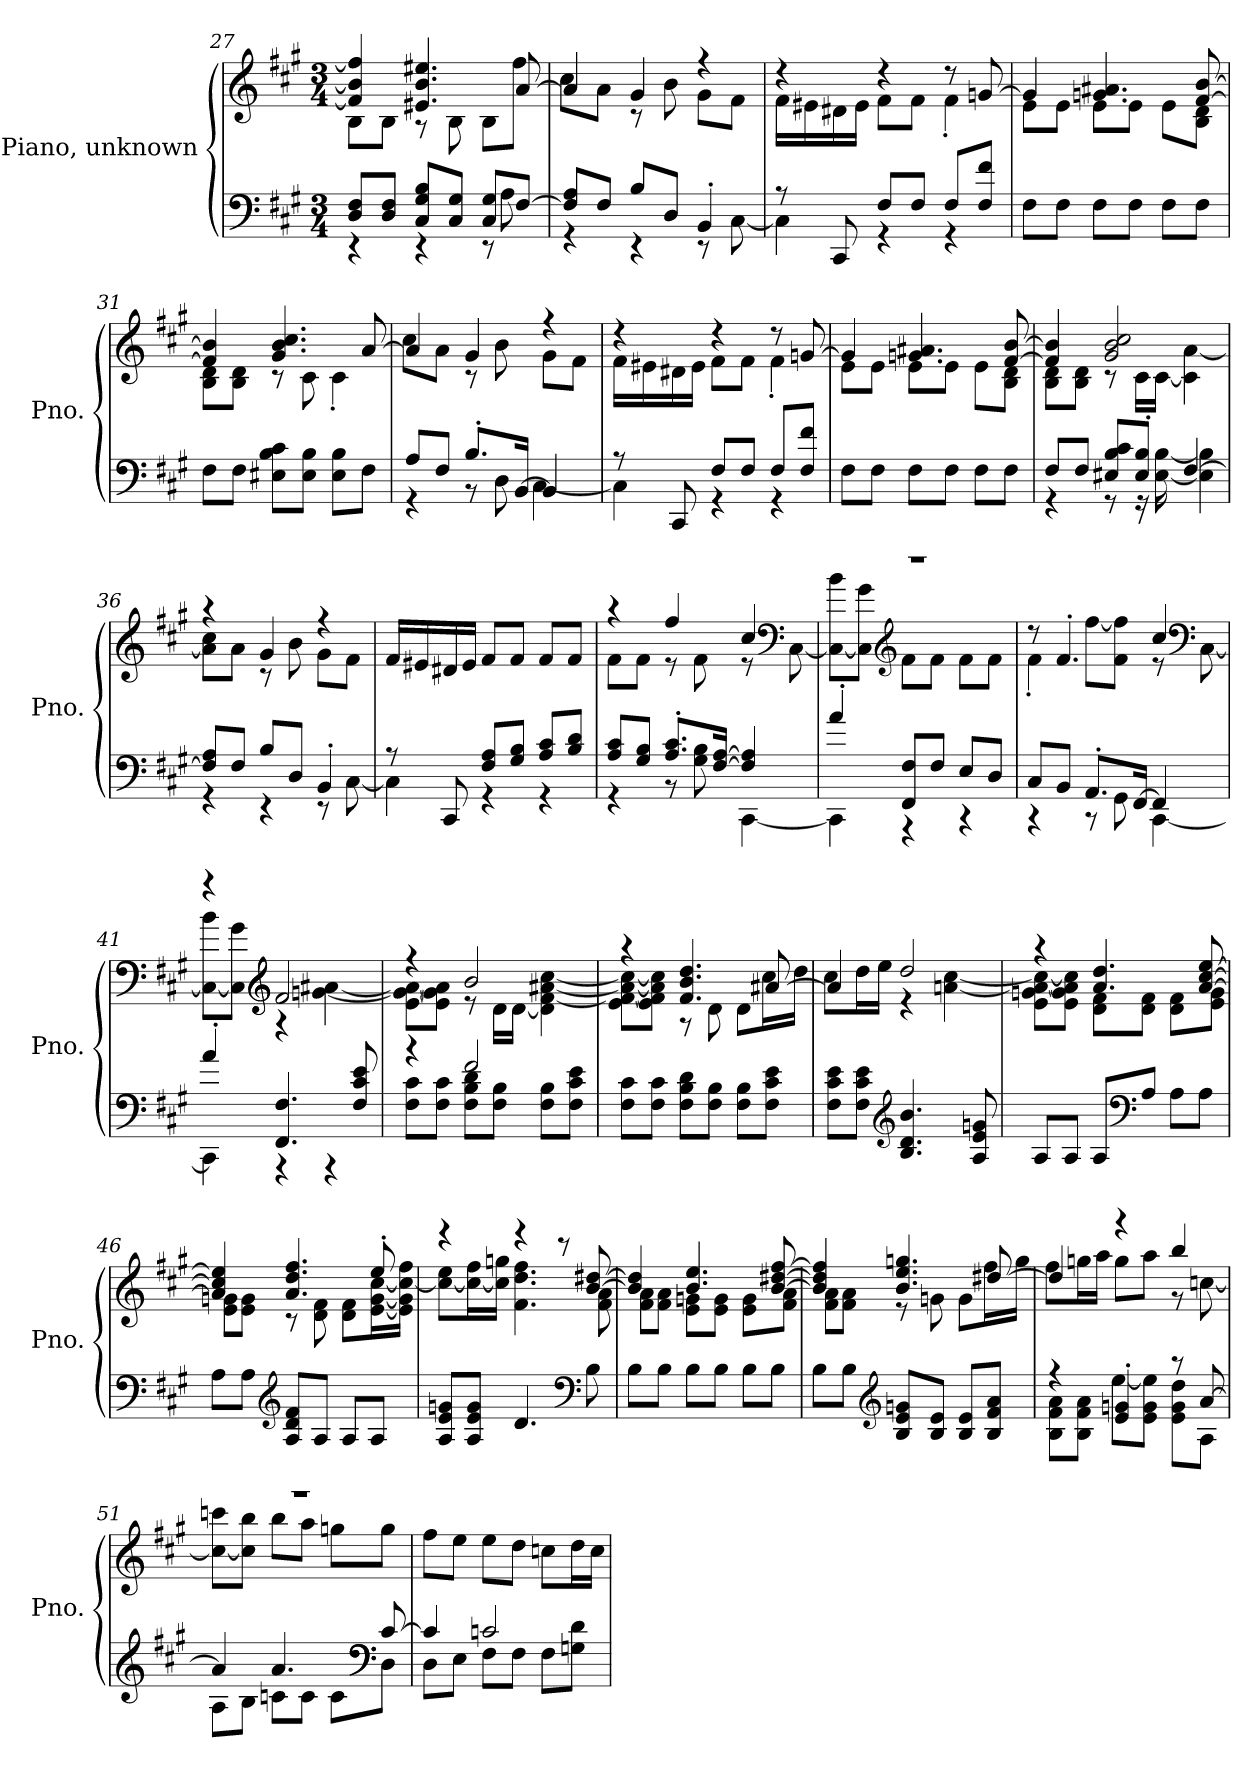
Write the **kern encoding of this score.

**kern	**kern
*part1	*part1
*staff2	*staff1
*I"Piano, unknown	*
*I'Pno.	*
!!LO:PB:g=z
*clefF4	*clefG2
*k[f#c#g#]	*k[f#c#g#]
*M3/4	*M3/4
=27	=27
*^	*^
8D/ 8F#/L	4r	4f#/] 4b/] 4ff#/]	8B\L
8D/ 8F#/J	.	.	8B\J
8C#/ 8G#/ 8B/L	4r	4.e#X/ 4.b/ 4.ee#X/	8r
8C#/ 8G#/J	.	.	8B\
8C#/ 8G#/L	8r	.	8B\L
[8F#/J	8A\	[8a/	8ff#\J
=28	=28	=28	=28
8F#/] 8A/L	4r	4a/]	8cc#\L
8F#/J	.	.	8a\J
8B/L	4r	4g#/	8r
8D/J	.	.	8b\
4BB'/	8r	4r	8g#\L
.	[8C#\	.	8f#\J
=29	=29	=29	=29
8r	4C#\]	4r	16f#\LL
.	.	.	16e#X\
8CC#/	.	.	16d#X\
.	.	.	16e#\JJ
8F#/L	4r	4r	8f#\L
8F#/J	.	.	8f#\J
8F#/L	4r	8r	4f#'\
8F#/ 8f#/J	.	[8gn/	.
*v	*v	*	*
=30	=30	=30
8F#\L	4g/]	8e\L
8F#\J	.	8e\J
8F#\L	4.gn/ 4.a#X/	8e\L
8F#\J	.	8e\J
8F#\L	.	8e\L
8F#\J	[8f#/ [8b/	8B\ 8d\J
!!LO:LB:g=z	!!
=31	=31	=31
8F#\L	4f#/] 4b/]	8B\ 8d\L
8F#\J	.	8B\ 8d\J
8E#X\ 8B\ 8c#\L	4.g#/ 4.b/ 4.cc#/	8r
8E#\ 8B\J	.	8c#\
8E#\ 8B\L	.	4c#'\
8F#\J	[8a/	.
=32	=32	=32
*^	*	*
8A/L	4r	4a/]	8cc#\L
8F#/J	.	.	8a\J
8.B'/L	8r	4g#/	8r
.	8D\	.	8b\
[16BB/Jk	.	.	.
4BB/]	[4C#\	4r	8g#\L
.	.	.	8f#\J
=33	=33	=33	=33
8r	4C#\]	4r	16f#\LL
.	.	.	16e#X\
8CC#/	.	.	16d#X\
.	.	.	16e#\JJ
8F#/L	4r	4r	8f#\L
8F#/J	.	.	8f#\J
8F#/L	4r	8r	4f#'\
8F#/ 8f#/J	.	[8gn/	.
*v	*v	*	*
=34	=34	=34
8F#\L	4g/]	8e\L
8F#\J	.	8e\J
8F#\L	4.gn/ 4.a#X/	8e\L
8F#\J	.	8e\J
8F#\L	.	8e\L
8F#\J	[8f#/ [8b/	8B\ 8d\J
!!LO:LB:g=z	!!
=35	=35	=35
*^	*	*
8F#/L	4r	4f#/] 4b/]	8B\ 8d\L
8F#/J	.	.	8B\ 8d\J
8E#X/ 8B/ 8c#/L	8r	2g#/ 2b/ 2cc#/	8r
8E#/' 8B/'J	16r	.	16c#\LL
.	[16E#\ [16B\	.	[16c#\JJ
[4F#/	4E#\] 4B\]	.	4c#\] [4a\
=36	=36	=36	=36
8F#/] 8A/L	4r	4r	8a\] 8cc#\L
8F#/J	.	.	8a\J
8B/L	4r	4g#/	8r
8D/J	.	.	8b\
4BB'/	8r	4r	8g#\L
.	[8C#\	.	8f#\J
*	*	*v	*v
=37	=37	=37
8r	4C#\]	16f#/LL
.	.	16e#X/
8CC#/	.	16d#X/
.	.	16e#/JJ
8F#/ 8A/L	4r	8f#/L
8G#/ 8B/J	.	8f#/J
8A/ 8c#/L	4r	8f#/L
8B/ 8d/J	.	8f#/J
=38	=38	=38
*	*	*^
8A/ 8c#/L	4r	4r	8f#\L
8G#/ 8B/J	.	.	8f#\J
8.A/' 8.c#/'L	8r	4ff#/	8r
.	8G#\ 8B\	.	8f#\
[16F#/ [16A/Jk	.	.	.
4F#/] 4A/]	[4CC#\	4cc#/	8r
*	*	*clefF4	*
.	.	.	[8C#\
!!LO:LB:g=z	!!
=39	=39	=39	=39
4a'/	4CC#\]	2.r	8C#\_ 8b\L
.	.	.	8C#\] 8g#\J
*	*	*clefG2	*
8FF#/ 8F#/L	4r	.	8f#\L
8F#/J	.	.	8f#\J
8E/L	4r	.	8f#\L
8D/J	.	.	8f#\J
=40	=40	=40	=40
8C#/L	4r	8r	4f#'\
8BB/J	.	4.f#'/	.
8.AA'/L	8r	.	[8ff#\L
.	8GG#\	.	8f#\ 8ff#\]J
[16FF#/Jk	.	.	.
4FF#/]	[4CC#\	4cc#/	8r
*	*	*clefF4	*
.	.	.	[8C#\
=41	=41	=41	=41
4a'/	4CC#\]	4r	8C#\_ 8b\L
.	.	.	8C#\] 8g#\J
*	*	*clefG2	*
4.FF#/ 4.F#/	4r	2f#/	4r
.	4r	.	[4gn\ [4a#X\
8F#/ 8c#/ 8e/	.	.	.
=42	=42	=42	=42
4r	8F#\ 8c#\L	4r	8e\ 8g\_ 8a#\_L
.	8F#\ 8c#\J	.	8e\ 8g\] 8a#\]J
2f#/	8F#\ 8B\ 8d\L	2b/	8r
.	8F#\ 8B\J	.	16d\LL
.	.	.	[16d\JJ
.	8F#\ 8B\L	.	4d\] [4f#\ [4a#X\ [4cc#\
.	8F#\ 8c#\ 8e\J	.	.
*v	*v	*	*
!!LO:LB:g=z	!!
=43	=43	=43
8F#\ 8c#\L	4r	8e\ 8f#\_ 8a#\_ 8cc#\_L
8F#\ 8c#\J	.	8e\ 8f#\] 8a#\] 8cc#\]J
8F#\ 8B\ 8d\L	4.f#/ 4.b/ 4.dd/	8r
8F#\ 8B\J	.	8d\
8F#\ 8B\L	.	8d\L
8F#\ 8c#\ 8e\J	[8a#X/	16cc#\L
.	.	16dd\JJ
=44	=44	=44
8F#\ 8c#\ 8e\L	4a#/]	8cc#\L
8F#\ 8c#\ 8e\J	.	16dd\L
.	.	16ee\JJ
*clefG2	*	*
4.B/ 4.d/ 4.b/	2dd/	4r
.	.	[4an\ [4cc#\
8A/ 8e/ 8gn/	.	.
=45	=45	=45
8A/L	4r	8e\ 8gn\ 8a\_ 8cc#\_L
8A/J	.	8e\ 8g\ 8a\] 8cc#\]J
8A/L	4.a/ 4.dd/	8d\ 8f#\L
*clefF4	*	*
8A/J	.	8d\ 8f#\J
8A\L	.	8d\ 8f#\L
8A\J	[8a/ [8cc#/ [8ee/	8e\ 8g\J
=46	=46	=46
8A\L	4a/] 4cc#/] 4ee/]	8e\ 8gn\L
8A\J	.	8e\ 8g\J
*clefG2	*	*
8A/ 8d/ 8f#/L	4.a/ 4.dd/ 4.ff#/	8r
8A/J	.	8d\ 8f#\
8A/L	.	8d\ 8f#\L
8A/J	8ee'/	[16e\ [16g\ [16cc#\L
.	.	16e\] 16g\] 16cc#\_ 16ff#\JJ
!!LO:LB:g=z	!!
=47	=47	=47
8A/ 8e/ 8gn/L	4r	8cc#\_ 8ee\L
8A/ 8e/ 8g/J	.	16cc#\_ 16ff#\L
.	.	16cc#\] 16ggn\JJ
4.d/	4r	4.f#\ 4.dd\ 4.ff#\
.	8r	.
*clefF4	*	*
8B\	[8b/ [8dd#X/	8f#\ 8a\
=48	=48	=48
8B\L	4b/] 4dd#/]	8f#\ 8a\L
8B\J	.	8f#\ 8a\J
8B\L	4.b/ 4.ee/	8e\ 8gn\L
8B\J	.	8e\ 8g\J
8B\L	.	8e\ 8g\L
8B\J	[8b/ [8dd#X/ [8ff#/	8f#\ 8a\J
=49	=49	=49
8B\L	4b/] 4dd#/] 4ff#/]	8f#\ 8a\L
8B\J	.	8f#\ 8a\J
*clefG2	*	*
8B/ 8e/ 8gn/L	4.b/ 4.ee/ 4.ggn/	8r
8B/ 8e/J	.	8gn\
8B/ 8e/L	.	8g\L
8B/ 8f#/ 8a/J	[8dd#X/	16ff#\L
.	.	16gg\JJ
!!LO:PB:g=z	!!
=50	=50	=50
*^	*	*
4r	8B\ 8f#\ 8a\L	4dd#/]	8ff#\L
.	8B\ 8f#\ 8a\J	.	16ggn\L
.	.	.	16aa\JJ
4e/' 4gn/'	[8ee\L	4r	8gg\L
.	8e\ 8g\ 8ee\]J	.	8aa\J
8r	8e\ 8g\ 8dd\L	4bb/	8r
[8a/	8A\J	.	[8ccn\
=51	=51	=51	=51
4a/]	8A\L	2.r	8cc\_ 8cccn\L
.	8B\J	.	8cc\] 8bb\J
4.a/	8cn\L	.	8bb\L
.	8c\J	.	8aa\J
.	8c\L	.	8ggn\L
*clefF4	*	*	*
[8c/	8D\J	.	8gg\J
*	*	*v	*v
=52	=52	=52
4c/]	8D\L	8ff#\L
.	8E\J	8ee\J
2cn/	8F#\L	8ee\L
.	8F#\J	8dd\J
.	8F#\L	8ccn\L
.	8Gn\ 8d\J	16dd\L
.	.	16cc\JJ
*v	*v	*
=	=
*-	*-
